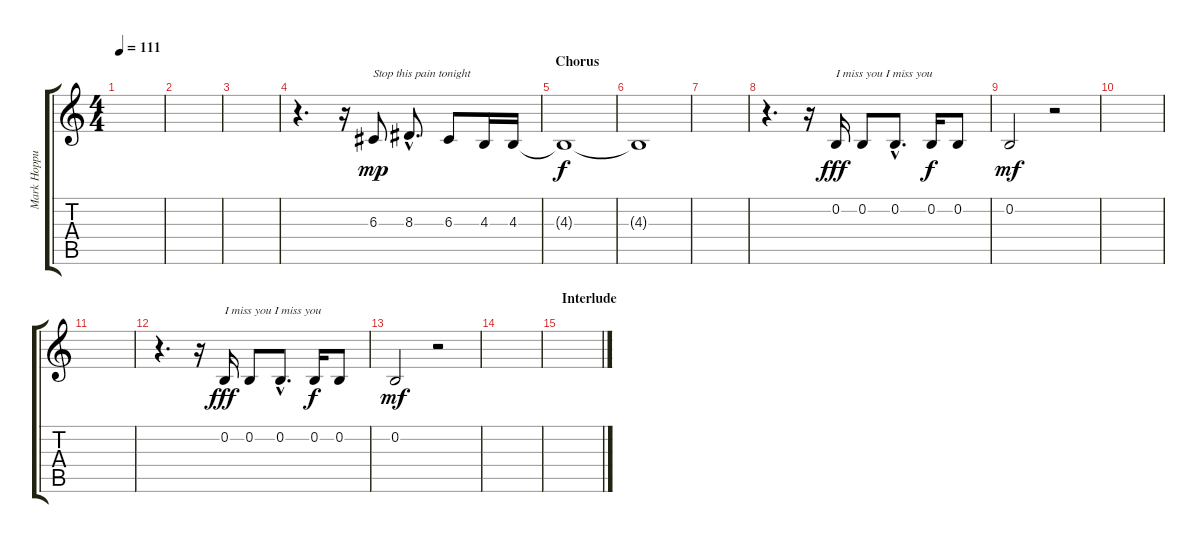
\track ("Mark Hoppus - Vocal" "Mark Hoppu") {instrument lead1square}
\staff {score tabs}
\tuning (E4 B3 G3 D3 A2 E2) {hide}
\ts (4 4)
\tempo 111
\clef g2
\ks c
|
|
|
r.4{d} r.16 6.3.8{txt "Stop this pain tonight" dy mp} 8.3{hac}.8{d} 6.3.8 4.3.16 4.3.16 |
\section ("" "Chorus")
4.3{t}.1{dy f} |
4.3{t}.1 |
|
r.4{d} r.16 0.2.16{txt "I miss you I miss you" dy fff} 0.2.8 0.2{hac}.8{d} 0.2.16{dy f} 0.2.8 |
0.2.2{dy mf} r.2 |
|
|
r.4{d} r.16 0.2.16{txt "I miss you I miss you" dy fff} 0.2.8 0.2{hac}.8{d} 0.2.16{dy f} 0.2.8 |
0.2.2{dy mf} r.2 |
|
\section ("" "Interlude")
